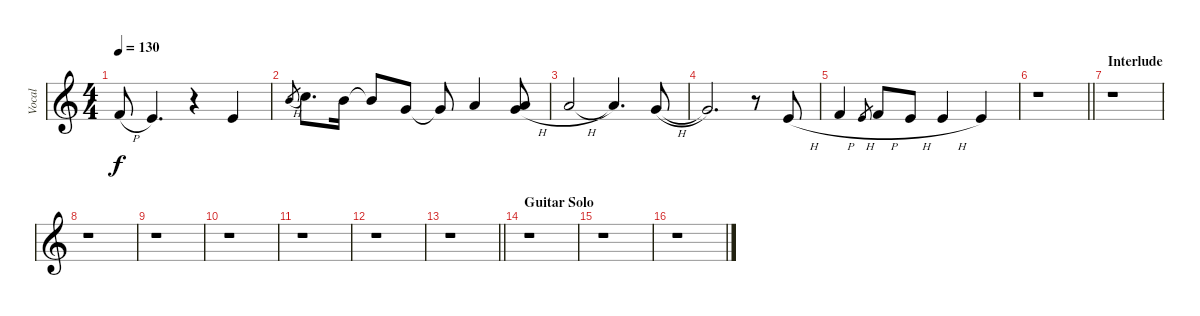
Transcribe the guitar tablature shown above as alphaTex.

\track ("Vocal" "Vocal") {instrument harmonica}
\staff {score}
\tuning (Db4 Ab3 E3 B2 Gb2 B1) {hide}
\ts (4 4)
\tempo 130
\clef g2
\ks c
4.1{h}.8{dy f} 3.1.4{d} r.4 3.1.4 |
10.1{h}.8{gr} 11.1.8{d} 10.1.16 10.1{t}.8 6.1.8 6.1{t}.8 8.1.4 (6.1{h} 13.2).8 |
8.1{h}.2 8.1{t}.4{d} 6.1{h}.8 |
6.1{t}.2{d} r.8 3.1{h}.8 |
4.1{h}.4 3.1{h}.8{gr} 4.1{h}.8 3.1{h}.8 3.1{h}.4 3.1.4 |
\barLineRight lightlight
r.1 |
\section ("" "Interlude")
r.1 |
r.1 |
r.1 |
r.1 |
r.1 |
r.1 |
\barLineRight lightlight
r.1 |
\section ("" "Guitar Solo")
r.1 |
r.1 |
r.1
